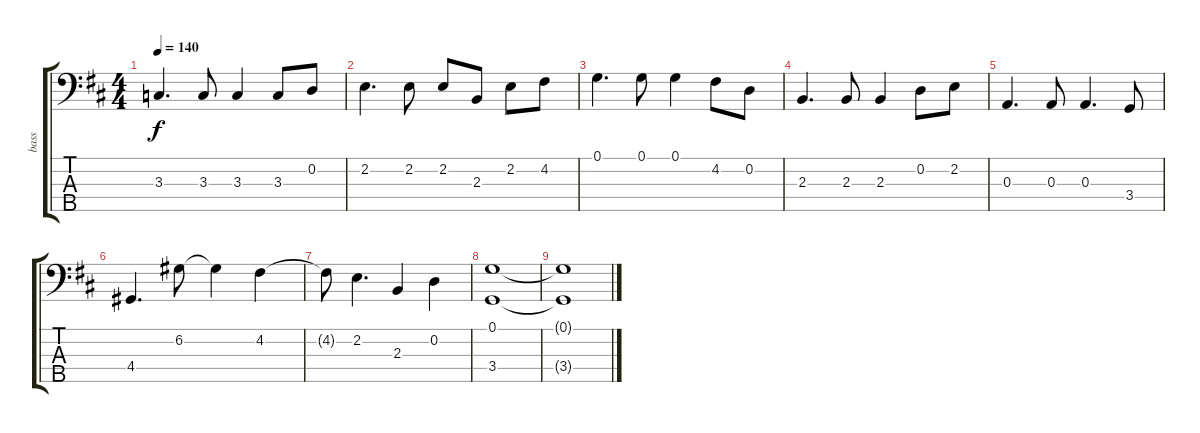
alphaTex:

\track ("bass" "bass") {instrument electricbassfinger}
\staff {score tabs}
\tuning (G2 D2 A1 E1 B0) {hide}
\ts (4 4)
\tempo 140
\clef f4
\ks d
3.3.4{d dy f} 3.3.8 3.3.4 3.3.8 0.2.8 |
2.2.4{d} 2.2.8 2.2.8 2.3.8 2.2.8 4.2.8 |
0.1.4{d} 0.1.8 0.1.4 4.2.8 0.2.8 |
2.3.4{d} 2.3.8 2.3.4 0.2.8 2.2.8 |
0.3.4{d} 0.3.8 0.3.4{d} 3.4.8 |
4.4.4{d} 6.2.8 6.2{t}.4 4.2.4 |
4.2{t}.8 2.2.4{d} 2.3.4 0.2.4 |
(0.1 3.4).1 |
(0.1{t} 3.4{t}).1
